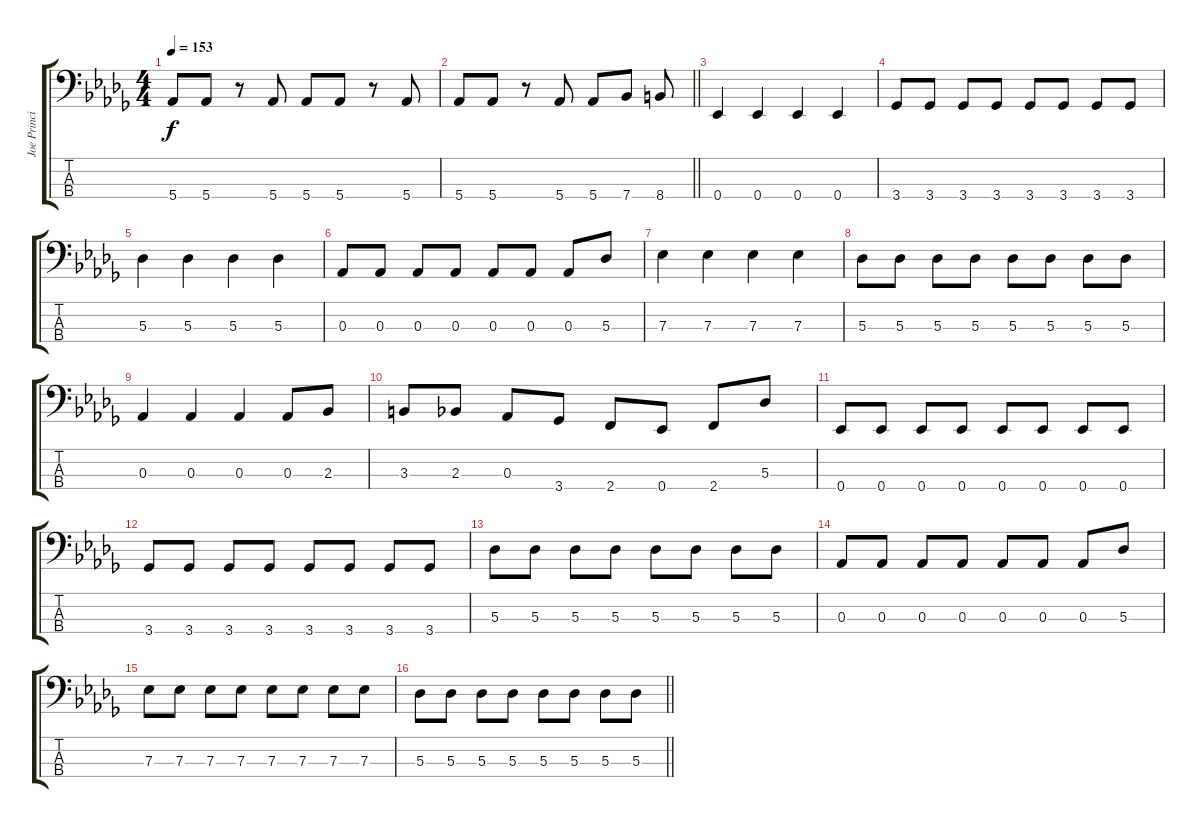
\track ("Joe Principe" "Joe Princi") {instrument electricbasspick}
\staff {score tabs}
\tuning (Gb2 Db2 Ab1 Eb1) {hide}
\ts (4 4)
\tempo 153
\clef f4
\ks db
5.4.8{dy f} 5.4.8 r.8 5.4.8 5.4.8 5.4.8 r.8 5.4.8 |
\barLineRight lightlight
5.4.8 5.4.8 r.8 5.4.8 5.4.8 7.4.8 8.4.8 |
0.4.4 0.4.4 0.4.4 0.4.4 |
3.4.8 3.4.8 3.4.8 3.4.8 3.4.8 3.4.8 3.4.8 3.4.8 |
5.3.4 5.3.4 5.3.4 5.3.4 |
0.3.8 0.3.8 0.3.8 0.3.8 0.3.8 0.3.8 0.3.8 5.3.8 |
7.3.4 7.3.4 7.3.4 7.3.4 |
5.3.8 5.3.8 5.3.8 5.3.8 5.3.8 5.3.8 5.3.8 5.3.8 |
0.3.4 0.3.4 0.3.4 0.3.8 2.3.8 |
3.3.8 2.3.8 0.3.8 3.4.8 2.4.8 0.4.8 2.4.8 5.3.8 |
0.4.8 0.4.8 0.4.8 0.4.8 0.4.8 0.4.8 0.4.8 0.4.8 |
3.4.8 3.4.8 3.4.8 3.4.8 3.4.8 3.4.8 3.4.8 3.4.8 |
5.3.8 5.3.8 5.3.8 5.3.8 5.3.8 5.3.8 5.3.8 5.3.8 |
0.3.8 0.3.8 0.3.8 0.3.8 0.3.8 0.3.8 0.3.8 5.3.8 |
7.3.8 7.3.8 7.3.8 7.3.8 7.3.8 7.3.8 7.3.8 7.3.8 |
\barLineRight lightlight
5.3.8 5.3.8 5.3.8 5.3.8 5.3.8 5.3.8 5.3.8 5.3.8
